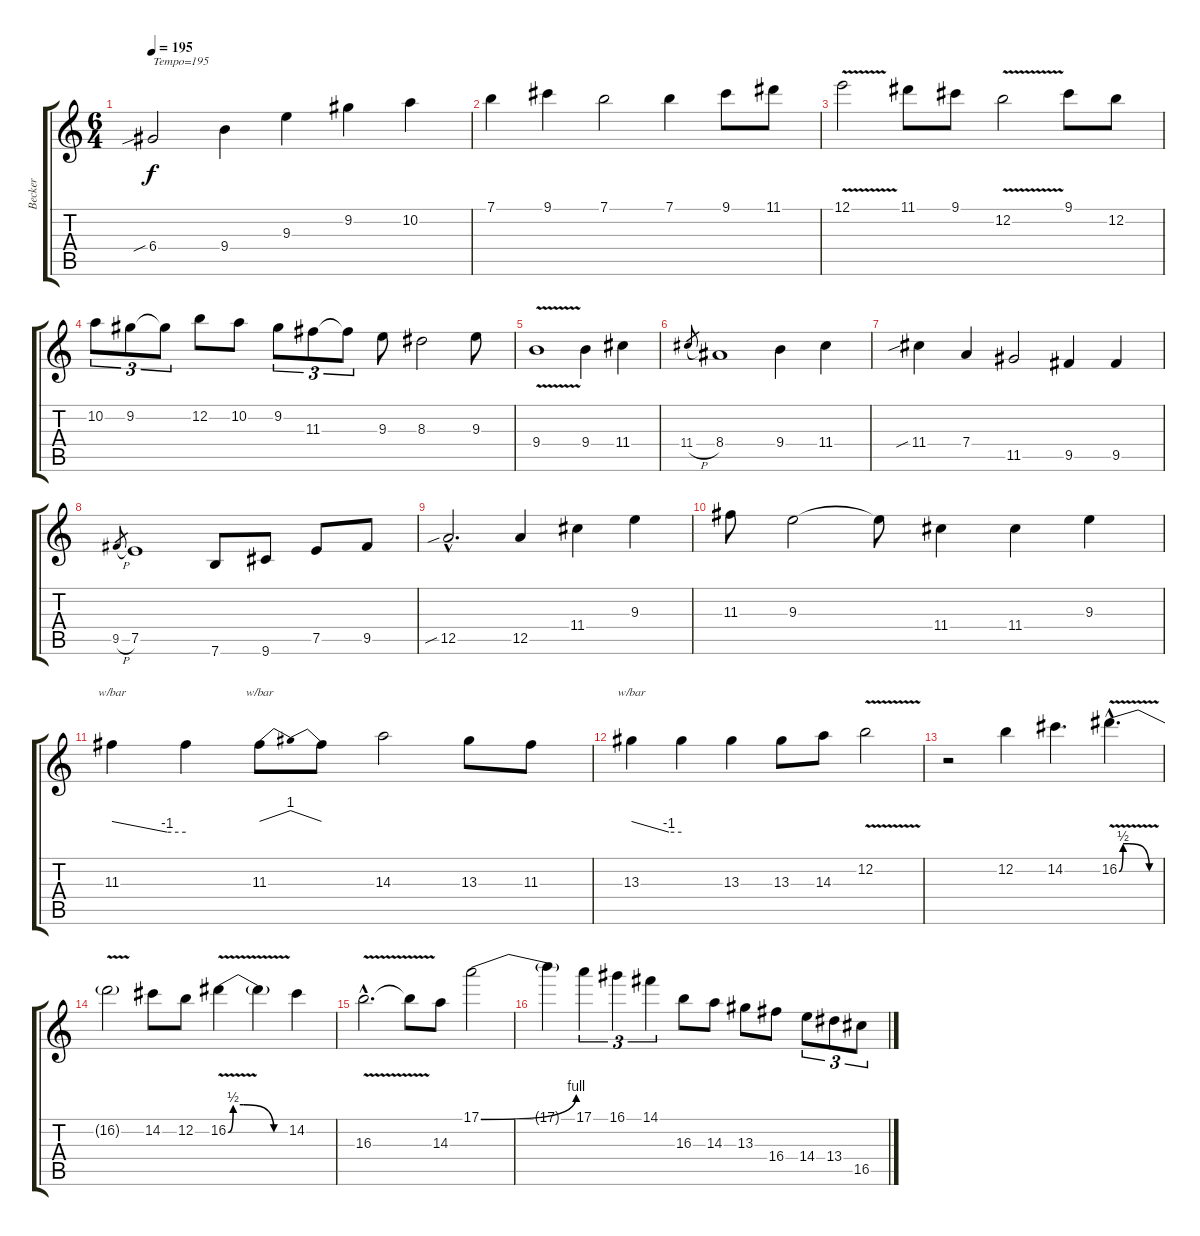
\track ("Becker" "Becker") {instrument electricguitarjazz}
\staff {score tabs}
\tuning (E4 B3 G3 D3 A2 E2) {hide}
\ts (6 4)
\tempo 195
\clef g2
\ks c
6.4{sib}.2{txt "Tempo=195" dy f} 9.4.4 9.3.4 9.2.4 10.2.4 |
7.1.4 9.1.4 7.1.2 7.1.4 9.1.8 11.1.8 |
12.1{v}.2 11.1.8 9.1.8 12.2{v}.2 9.1.8 12.2.8 |
10.2.8{tu (3 2)} 9.2.8{tu (3 2)} 9.2{t}.8{tu (3 2)} 12.2.8 10.2.8 9.2.8{tu (3 2)} 11.3.8{tu (3 2)} 11.3{t}.8{tu (3 2)} 9.3.8 8.3.2 9.3.8 |
9.4{v}.1 9.4.4 11.4.4 |
11.4{h}.8{gr} 8.4.1 9.4.4 11.4.4 |
11.4{sib}.4 7.4.4 11.5.2 9.5.4 9.5.4 |
9.5{h}.8{gr} 7.5.1 7.6.8 9.6.8 7.5.8 9.5.8 |
12.5{sib hac}.2{d} 12.5.4 11.4.4 9.3.4 |
11.3.8 9.3.2 9.3{t}.8 11.4.4 11.4.4 9.3.4 |
11.3.4{tbe (custom default 0 0 45 -4 60 -4)} 11.3{t}.4 11.3.8{tbe (dip default 0 0 30 4 60 0)} 11.3{t}.8 14.3.2 13.3.8 11.3.8 |
13.3.4{tbe (custom default 0 0 45 -4 60 -4)} 13.3{t}.4 13.3.4 13.3.8 14.3.8 12.2{v}.2 |
r.2 12.2.4 14.2.4{d} 16.2{be (custom 0 0 6 2 15 2 45 0 60 0) v hac}.4{d} |
16.2{t}.2 14.2.8 12.2.8 16.2{be (custom 0 0 5 2 15 2 45 0 60 0) v}.4 16.2{t}.4 14.2.4 |
16.3{v hac}.2{d} 16.3{t}.8 14.3.8 17.1{be (bend 0 0 60 4)}.2 |
17.1{t}.4 17.1.4{tu (3 2)} 16.1.4{tu (3 2)} 14.1.4{tu (3 2)} 16.3.8 14.3.8 13.3.8 16.4.8 14.4.8{tu (3 2)} 13.4.8{tu (3 2)} 16.5.8{tu (3 2)}
